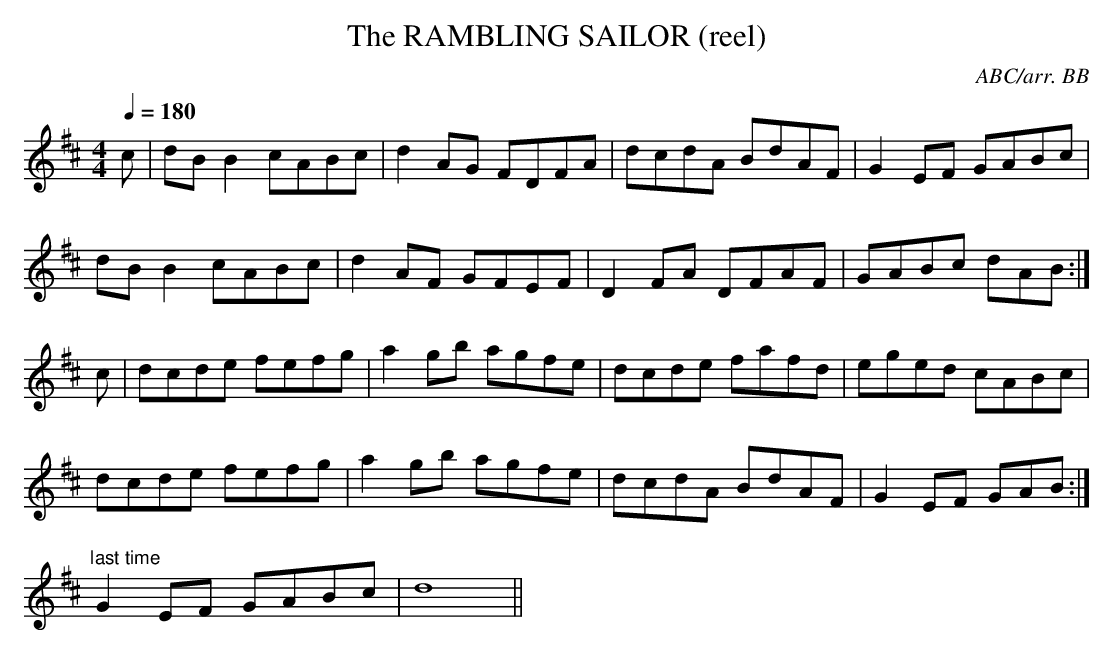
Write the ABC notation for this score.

X:1
T:RAMBLING SAILOR (reel), The
C:ABC/arr. BB
Q:1/4=180
L:1/8
M:4/4
K:D % source key = C
c|dBB2 cABc|d2AG FDFA|dcdA BdAF|G2EF GABc|
dBB2 cABc|d2AF GFEF|D2FA DFAF|GABc dAB:|
c|dcde fefg|a2gb agfe|dcde fafd|eged cABc|
dcde fefg|a2gb agfe|dcdA BdAF|G2EF GAB:|
"last time"G2EF GABc|d8||
